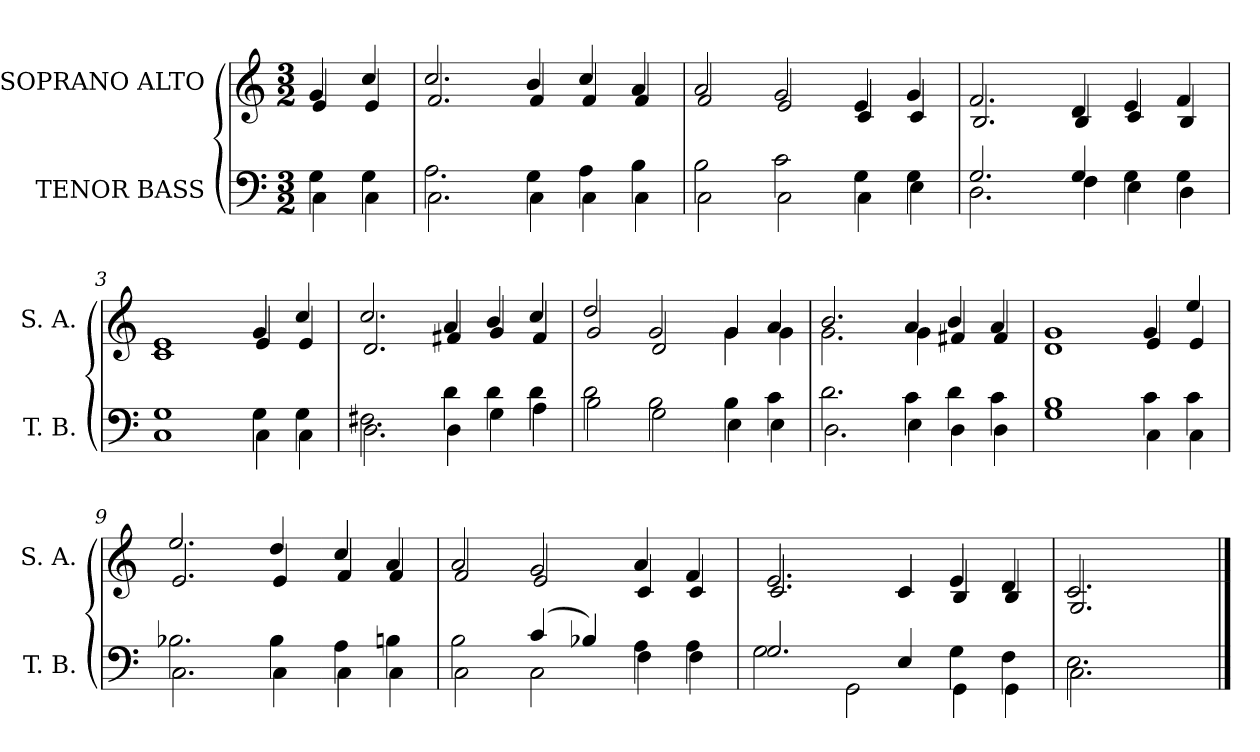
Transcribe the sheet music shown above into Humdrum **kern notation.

**kern	**kern
*part2	*part1
*staff2	*staff1
*I"TENOR BASS	*I"SOPRANO ALTO
*I'T. B.	*I'S. A.
!!LO:PB:g=z
*clefF4	*clefG2
*k[]	*k[]
*C:	*C:
*M3/2	*M3/2
=	=
*^	*^
4Gi\	4Ci\	4gi/	4ei/
4Gi\	4Ci\	4cci/	4ei/
=	=	=	=
2.Ai\	2.Ci\	2.cci/	2.fi/
4Gi\	4Ci\	4bi/	4fi/
4Ai\	4Ci\	4cci/	4fi/
4Bi\	4Ci\	4ai/	4fi/
=1	=1	=1	=1
2Bi\	2Ci\	2ai/	2fi/
2ci\	2Ci\	2gi/	2ei/
4Gi\	4Ci\	4ei/	4ci/
4Gi\	4Ei\	4gi/	4ci/
!!LO:LB:g=z	!!
=2	=2	=2	=2
2.Gi/	2.Di\	2.fi/	2.Bi/
4Gi/	4Fi\	4di/	4Bi/
4Gi\	4Ei\	4ei/	4ci/
4Gi\	4Di\	4fi/	4Bi/
=3	=3	=3	=3
1Gi	1Ci	1ei	1ci
4Gi\	4Ci\	4gi/	4ei/
4Gi\	4Ci\	4cci/	4ei/
=4	=4	=4	=4
2.F#Xi\	2.Di\	2.cci/	2.di/
4di\	4Di\	4ai/	4f#Xi/
4di\	4Gi\	4bi/	4gi/
4di\	4Ai\	4cci/	4f#i/
=5	=5	=5	=5
2di\	2Bi\	2ddi/	2gi/
2Bi\	2Gi\	2gi/	2di/
!!LO:LB:g=z	!!
=6-	=6-	=6-	=6-
4Bi\	4Ei\	4gi/	4gi\
4ci\	4Ei\	4ai/	4gi\
=7	=7	=7	=7
2.di\	2.Di\	2.bi/	2.gi\
4ci\	4Ei\	4ai/	4gi\
4di\	4Di\	4bi/	4f#Xi/
4ci\	4Di\	4ai/	4f#i/
=8	=8	=8	=8
1Bi	1Gi	1gi	1di
4ci\	4Ci\	4gi/	4ei/
4ci\	4Ci\	4eei/	4ei/
=9	=9	=9	=9
2.B-Xi\	2.Ci\	2.eei/	2.ei/
4B-i\	4Ci\	4ddi/	4ei/
!!LO:LB:g=z	!!
=10-	=10-	=10-	=10-
4Ai\	4Ci\	4cci/	4fi/
4Bni\	4Ci\	4ai/	4fi/
=11	=11	=11	=11
2Bi\	2Ci\	2ai/	2fi/
(4ci/	2Ci\	2gi/	2ei/
4B-Xi/)	.	.	.
4Ai\	4Fi\	4ai/	4ci/
4Ai\	4Fi\	4fi/	4ci/
=12	=12	=12	=12
2.Gi/	2Gi\	2.ei/	2.ci/
.	2GGi\	.	.
4Ei/	.	4ci/	4ci/
4Gi\	4GGi\	4ei/	4Bi/
4Fi\	4GGi\	4di/	4Bi/
=13	=13	=13	=13
2.Ei\	2.Ci\	2.ci/	2.Gi/
4ryy	4ryy	4ryy	4ryy
*v	*v	*	*
*	*v	*v
==	==
*-	*-
